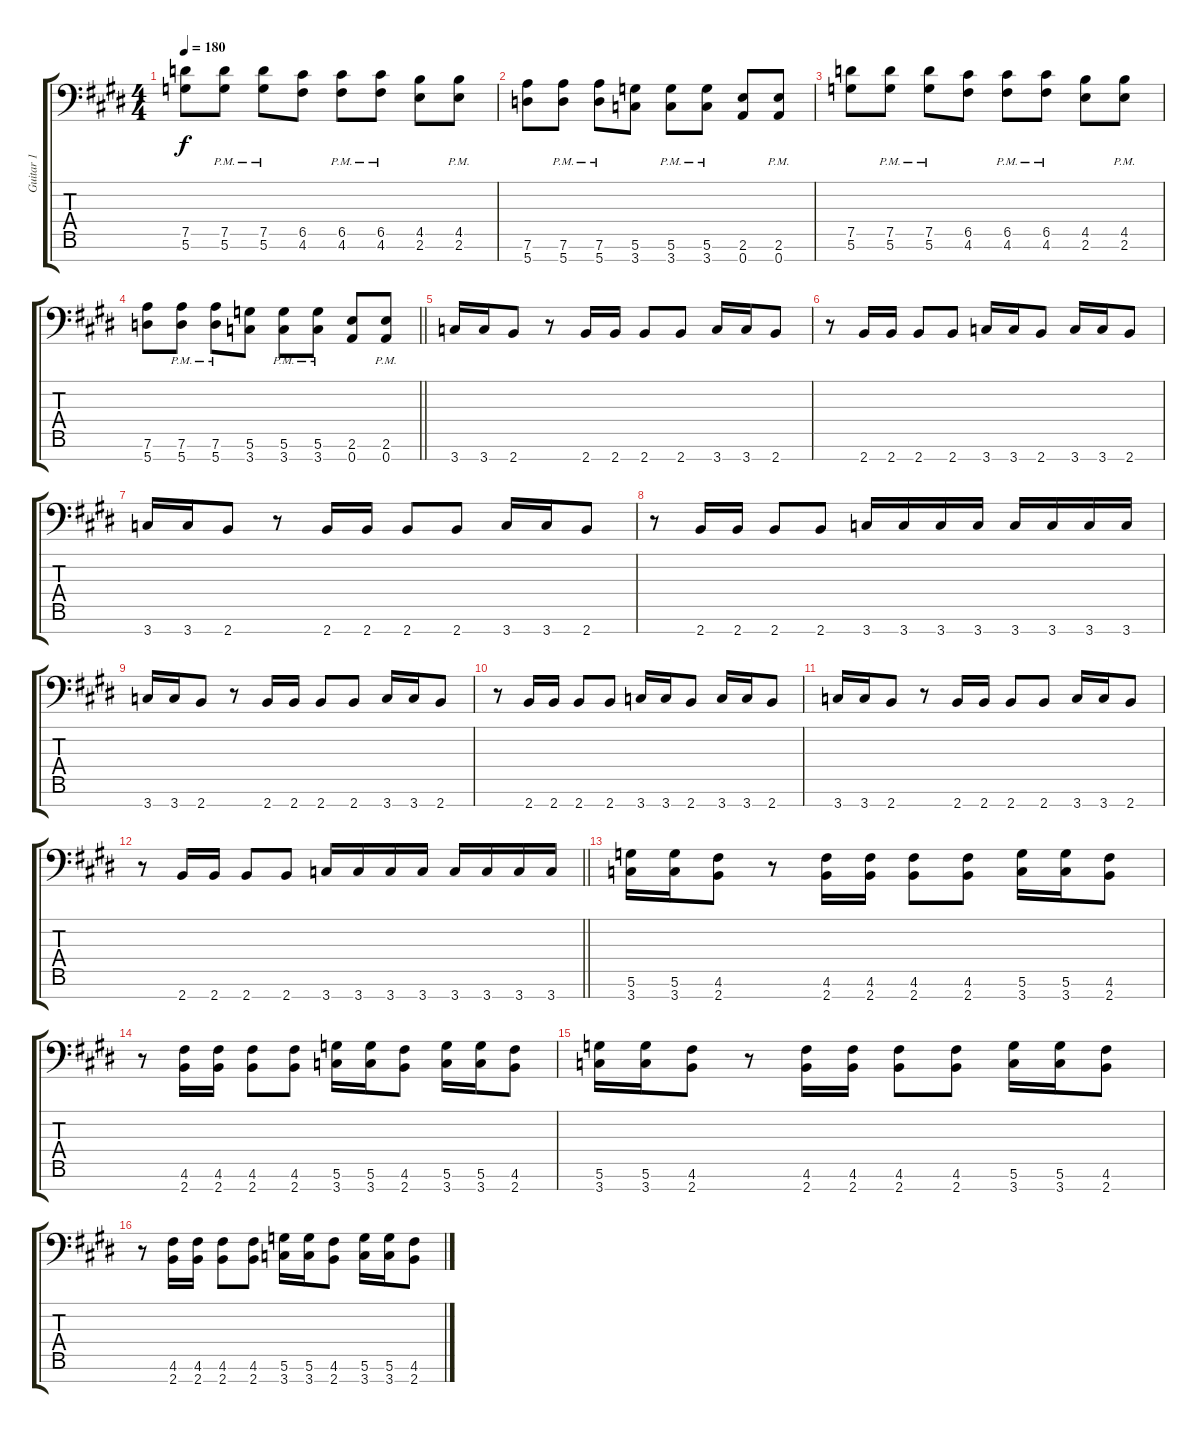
\track ("Guitar 1" "Guitar 1") {instrument overdrivenguitar}
\staff {score tabs}
\tuning (D4 A3 F3 C3 G2 D2 A1) {hide}
\ts (4 4)
\tempo 180
\clef f4
\ks c#minor
(7.5 5.6).8{dy f} (7.5{pm} 5.6{pm}).8 (7.5{pm} 5.6{pm}).8 (6.5 4.6).8 (6.5{pm} 4.6{pm}).8 (6.5{pm} 4.6{pm}).8 (4.5 2.6).8 (4.5{pm} 2.6{pm}).8 |
(7.6 5.7).8 (7.6{pm} 5.7{pm}).8 (7.6{pm} 5.7{pm}).8 (5.6 3.7).8 (5.6{pm} 3.7{pm}).8 (5.6{pm} 3.7{pm}).8 (2.6 0.7).8 (2.6{pm} 0.7{pm}).8 |
(7.5 5.6).8 (7.5{pm} 5.6{pm}).8 (7.5{pm} 5.6{pm}).8 (6.5 4.6).8 (6.5{pm} 4.6{pm}).8 (6.5{pm} 4.6{pm}).8 (4.5 2.6).8 (4.5{pm} 2.6{pm}).8 |
\barLineRight lightlight
(7.6 5.7).8 (7.6{pm} 5.7{pm}).8 (7.6{pm} 5.7{pm}).8 (5.6 3.7).8 (5.6{pm} 3.7{pm}).8 (5.6{pm} 3.7{pm}).8 (2.6 0.7).8 (2.6{pm} 0.7{pm}).8 |
3.7.16 3.7.16 2.7.8 r.8 2.7.16 2.7.16 2.7.8 2.7.8 3.7.16 3.7.16 2.7.8 |
r.8 2.7.16 2.7.16 2.7.8 2.7.8 3.7.16 3.7.16 2.7.8 3.7.16 3.7.16 2.7.8 |
3.7.16 3.7.16 2.7.8 r.8 2.7.16 2.7.16 2.7.8 2.7.8 3.7.16 3.7.16 2.7.8 |
r.8 2.7.16 2.7.16 2.7.8 2.7.8 3.7.16 3.7.16 3.7.16 3.7.16 3.7.16 3.7.16 3.7.16 3.7.16 |
3.7.16 3.7.16 2.7.8 r.8 2.7.16 2.7.16 2.7.8 2.7.8 3.7.16 3.7.16 2.7.8 |
r.8 2.7.16 2.7.16 2.7.8 2.7.8 3.7.16 3.7.16 2.7.8 3.7.16 3.7.16 2.7.8 |
3.7.16 3.7.16 2.7.8 r.8 2.7.16 2.7.16 2.7.8 2.7.8 3.7.16 3.7.16 2.7.8 |
\barLineRight lightlight
r.8 2.7.16 2.7.16 2.7.8 2.7.8 3.7.16 3.7.16 3.7.16 3.7.16 3.7.16 3.7.16 3.7.16 3.7.16 |
(5.6 3.7).16 (5.6 3.7).16 (4.6 2.7).8 r.8 (4.6 2.7).16 (4.6 2.7).16 (4.6 2.7).8 (4.6 2.7).8 (5.6 3.7).16 (5.6 3.7).16 (4.6 2.7).8 |
r.8 (4.6 2.7).16 (4.6 2.7).16 (4.6 2.7).8 (4.6 2.7).8 (5.6 3.7).16 (5.6 3.7).16 (4.6 2.7).8 (5.6 3.7).16 (5.6 3.7).16 (4.6 2.7).8 |
(5.6 3.7).16 (5.6 3.7).16 (4.6 2.7).8 r.8 (4.6 2.7).16 (4.6 2.7).16 (4.6 2.7).8 (4.6 2.7).8 (5.6 3.7).16 (5.6 3.7).16 (4.6 2.7).8 |
r.8 (4.6 2.7).16 (4.6 2.7).16 (4.6 2.7).8 (4.6 2.7).8 (5.6 3.7).16 (5.6 3.7).16 (4.6 2.7).8 (5.6 3.7).16 (5.6 3.7).16 (4.6 2.7).8
